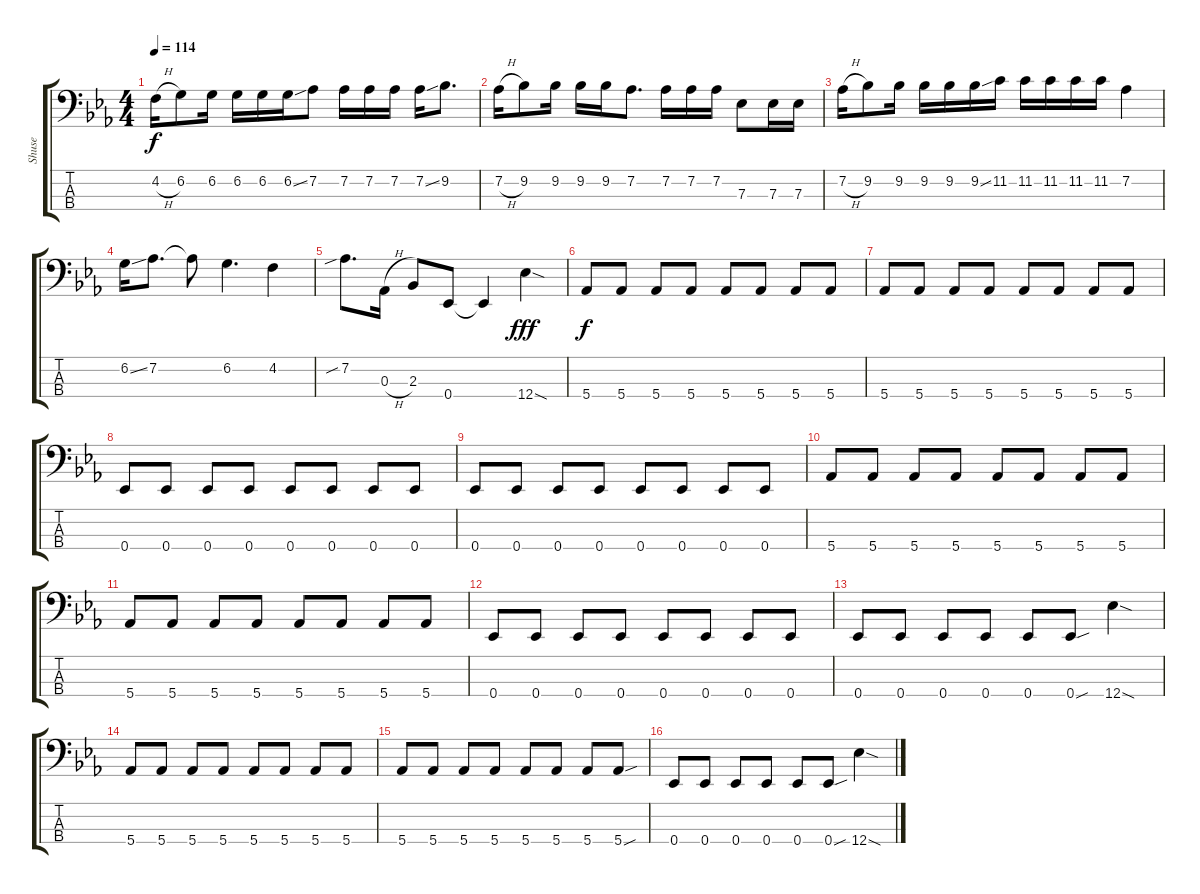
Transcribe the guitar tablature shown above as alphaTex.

\track ("Shuse" "Shuse") {instrument electricbasspick}
\staff {score tabs}
\tuning (Gb2 Db2 Ab1 Eb1) {hide}
\ts (4 4)
\tempo 114
\clef f4
\ks eb
4.2{h}.16{dy f} 6.2.8 6.2.16 6.2.16 6.2.16 6.2{ss}.16 7.2.8 7.2.16 7.2.16 7.2.16 7.2{ss}.16 9.2.8{d} |
7.2{h}.16 9.2.8 9.2.16 9.2.16 9.2.16 7.2.8{d} 7.2.16 7.2.16 7.2.16 7.3.8 7.3.16 7.3.16 |
7.2{h}.16 9.2.8 9.2.16 9.2.16 9.2.16 9.2{ss}.16 11.2.16 11.2.16 11.2.16 11.2.16 11.2.16 7.2.4 |
6.2{ss}.16 7.2.8{d} 7.2{t}.8 6.2.4{d} 4.2.4 |
7.2{sib}.8{d} 0.3{h}.16 2.3.8 0.4.8 0.4{t}.4 12.4{sod}.4{dy fff instrument electricbasspick} |
5.4.8{dy f} 5.4.8 5.4.8 5.4.8 5.4.8 5.4.8 5.4.8 5.4.8 |
5.4.8 5.4.8 5.4.8 5.4.8 5.4.8 5.4.8 5.4.8 5.4.8 |
0.4.8 0.4.8 0.4.8 0.4.8 0.4.8 0.4.8 0.4.8 0.4.8 |
0.4.8 0.4.8 0.4.8 0.4.8 0.4.8 0.4.8 0.4.8 0.4.8 |
5.4.8 5.4.8 5.4.8 5.4.8 5.4.8 5.4.8 5.4.8 5.4.8 |
5.4.8 5.4.8 5.4.8 5.4.8 5.4.8 5.4.8 5.4.8 5.4.8 |
0.4.8 0.4.8 0.4.8 0.4.8 0.4.8 0.4.8 0.4.8 0.4.8 |
0.4.8 0.4.8 0.4.8 0.4.8 0.4.8 0.4{sou}.8 12.4{sod}.4 |
5.4.8 5.4.8 5.4.8 5.4.8 5.4.8 5.4.8 5.4.8 5.4.8 |
5.4.8 5.4.8 5.4.8 5.4.8 5.4.8 5.4.8 5.4.8 5.4{sou}.8 |
0.4.8 0.4.8 0.4.8 0.4.8 0.4.8 0.4{sou}.8 12.4{sod}.4
